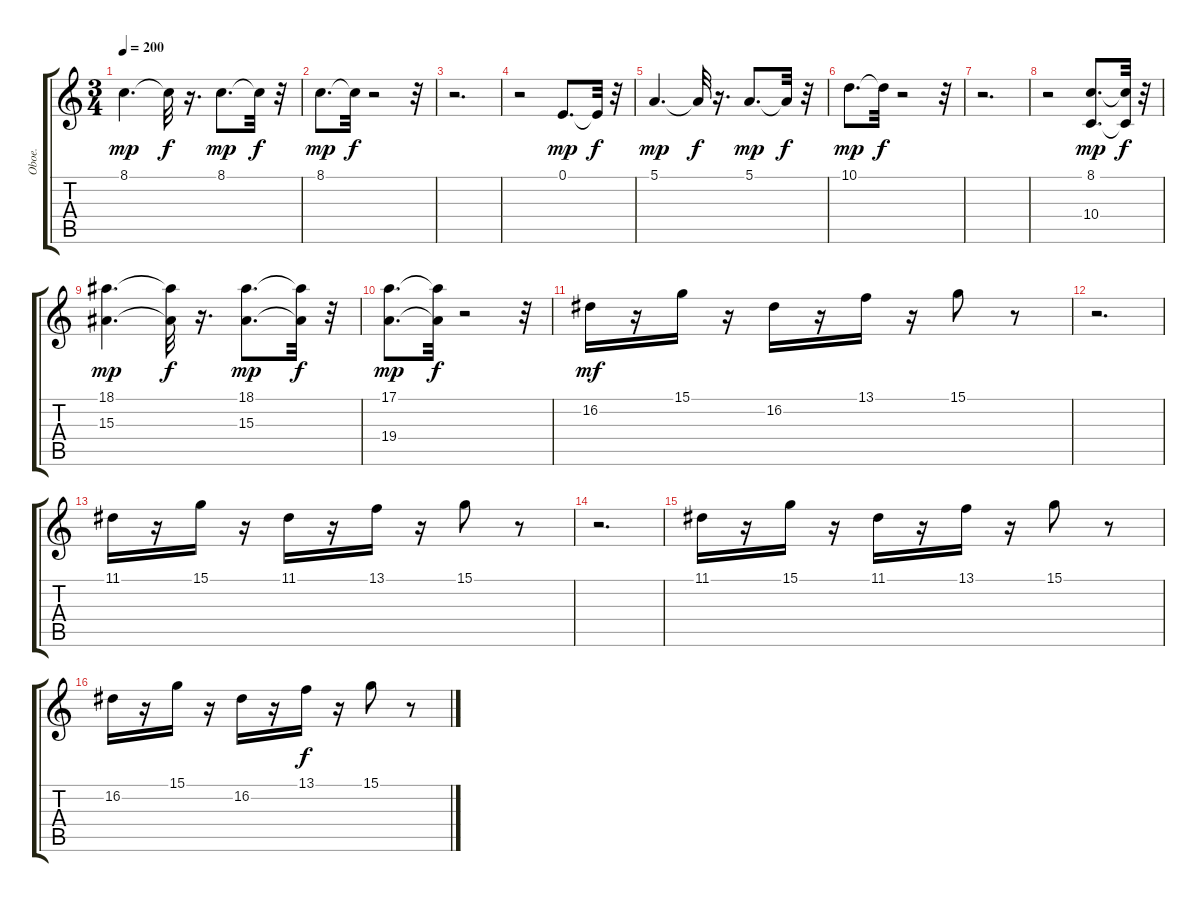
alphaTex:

\track ("Oboe." "Oboe.") {instrument oboe}
\staff {score tabs}
\tuning (E4 B3 G3 D3 A2 E2) {hide}
\ts (3 4)
\tempo 200
\clef g2
\ks c
8.1.4{d dy mp} 8.1{t}.32{dy f} r.16{d} 8.1.8{d dy mp} 8.1{t}.32{dy f} r.32 |
8.1.8{d dy mp} 8.1{t}.32{dy f} r.2 r.32 |
r.2{d} |
r.2 0.1.8{d dy mp} 0.1{t}.32{dy f} r.32 |
5.1.4{d dy mp} 5.1{t}.32{dy f} r.16{d} 5.1.8{d dy mp} 5.1{t}.32{dy f} r.32 |
10.1.8{d dy mp} 10.1{t}.32{dy f} r.2 r.32 |
r.2{d} |
r.2 (8.1 10.4).8{d dy mp} (8.1{t} 10.4{t}).32{dy f} r.32 |
(18.1 15.3).4{d dy mp} (18.1{t} 15.3{t}).32{dy f} r.16{d} (18.1 15.3).8{d dy mp} (18.1{t} 15.3{t}).32{dy f} r.32 |
(17.1 19.4).8{d dy mp} (17.1{t} 19.4{t}).32{dy f} r.2 r.32 |
16.2.16{dy mf} r.16 15.1.16 r.16 16.2.16 r.16 13.1.16 r.16 15.1.8 r.8 |
r.2{d} |
11.1.16 r.16 15.1.16 r.16 11.1.16 r.16 13.1.16 r.16 15.1.8 r.8 |
r.2{d} |
11.1.16 r.16 15.1.16 r.16 11.1.16 r.16 13.1.16 r.16 15.1.8 r.8 |
16.2.16 r.16 15.1.16 r.16 16.2.16 r.16 13.1.16{dy f} r.16 15.1.8 r.8
